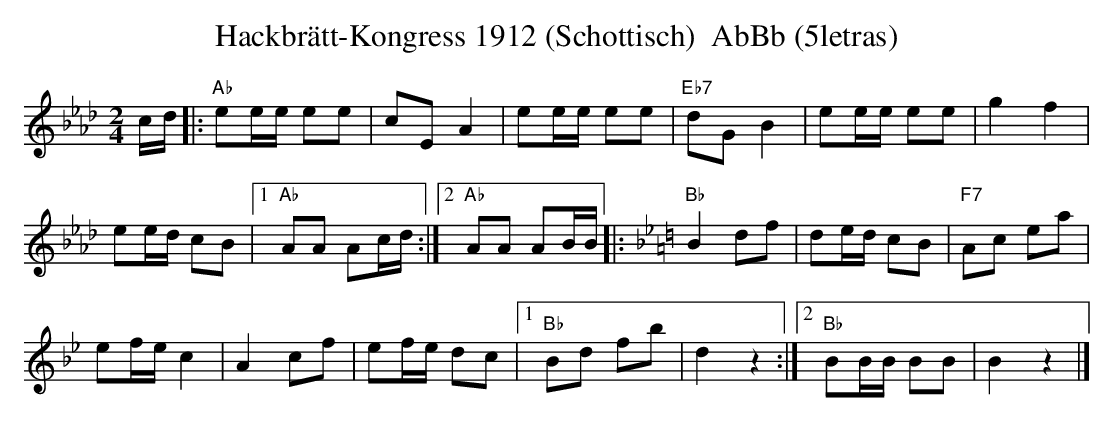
X:1
T:Hackbr\"att-Kongress 1912 (Schottisch)  AbBb (5letras)
M:2/4
L:1/16
K:Ab%%MIDI gchordon
cd |: "Ab"e2ee e2e2 | c2E2A4 | e2ee e2e2 | "Eb7"d2G2B4 | e2ee e2e2 | g4f4 |
e2ed c2B2 |1 "Ab"A2A2 A2cd :|2 "Ab"A2A2 A2BB |: [K:Bb] "Bb"B4d2f2 | d2ed c2B2 | "F7"A2c2 e2a2 |
e2fec4 | A4c2f2 | e2fe d2c2 |1 "Bb"B2d2 f2b2 | d4z4 :|2 "Bb"B2BB B2B2 | B4z4 |]
